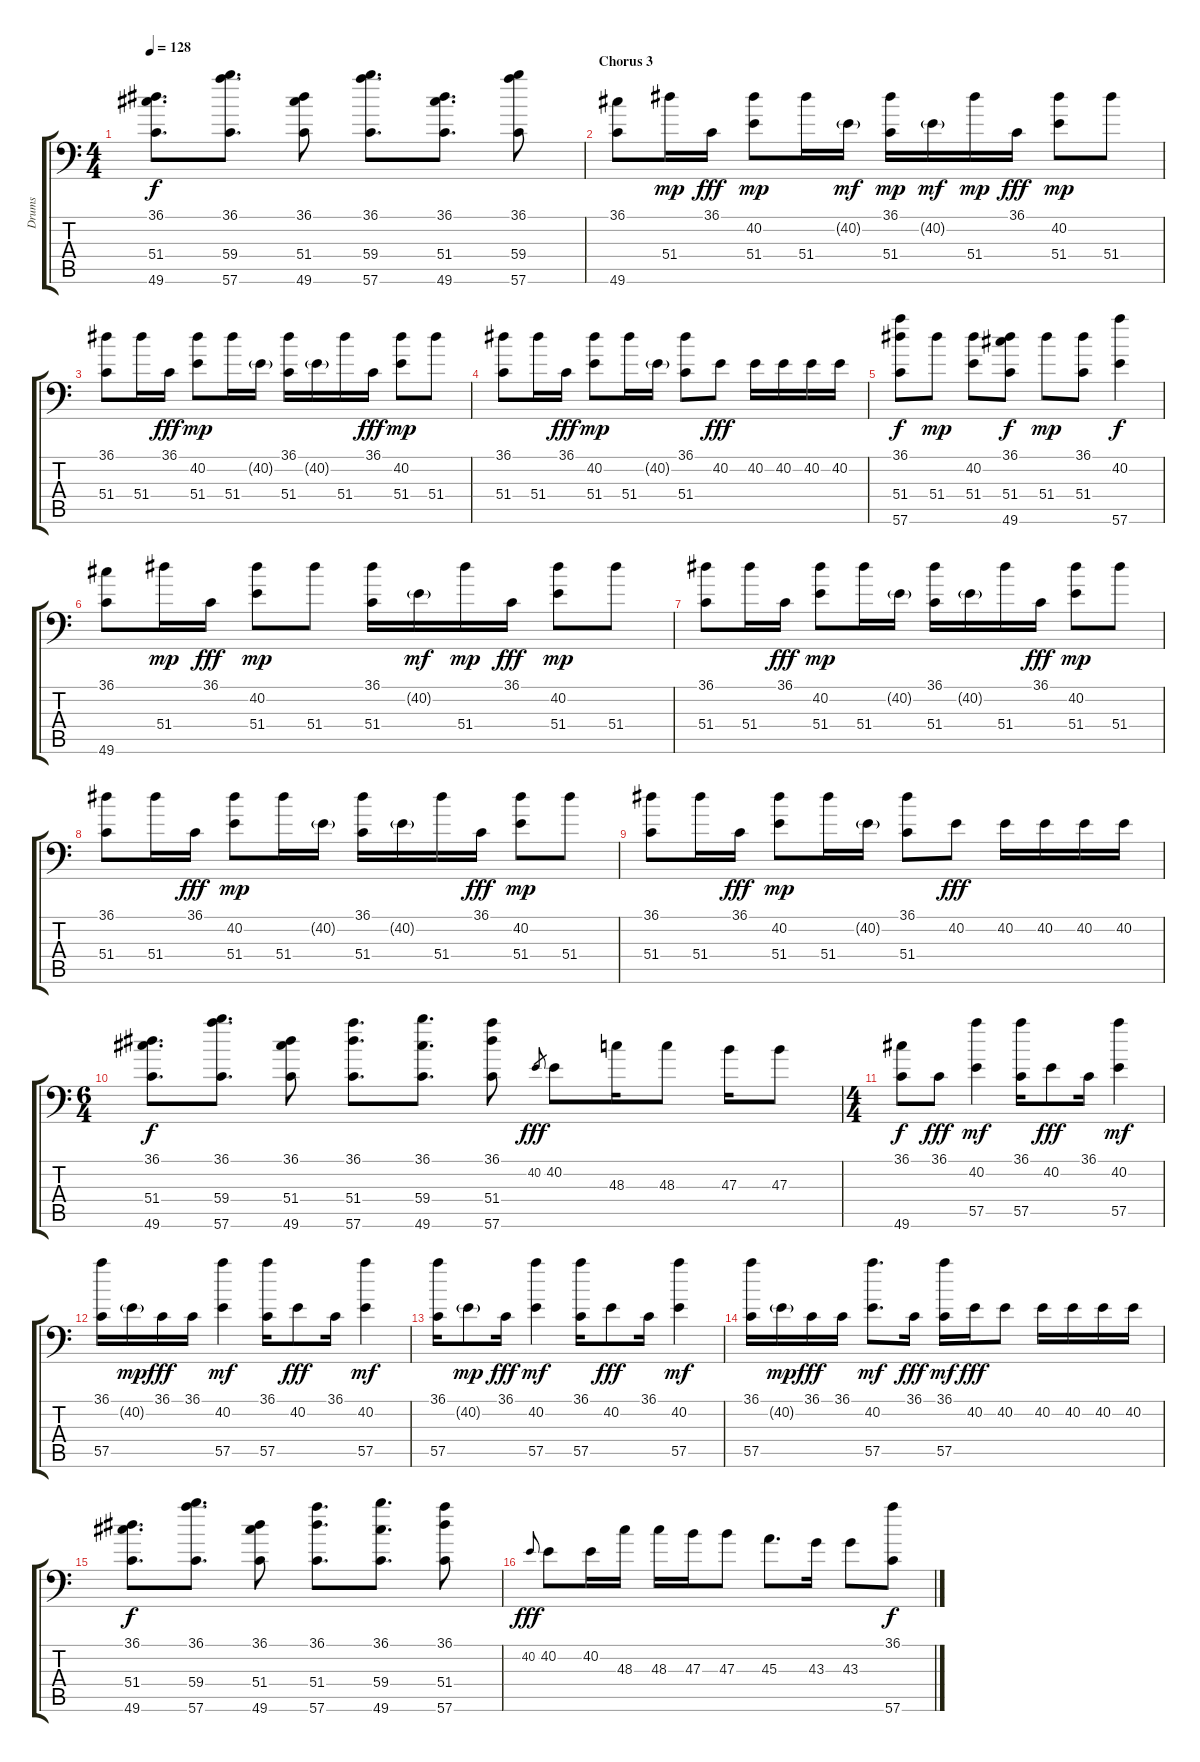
\track ("Drums" "Drums") {instrument acousticgrandpiano}
\staff {score tabs}
\tuning (C-1 C-1 C-1 C-1 C-1 C-1) {hide}
\ts (4 4)
\tempo 128
\clef f4
\ks c
(36.1 51.4 49.6).8{d dy f} (36.1 59.4 57.6).8{d} (36.1 51.4 49.6).8 (36.1 59.4 57.6).8{d} (36.1 51.4 49.6).8{d} (36.1 59.4 57.6).8 |
\section ("" "Chorus 3")
(36.1 49.6).8 51.4.16{dy mp} 36.1.16{dy fff} (40.2 51.4).8{dy mp} 51.4.16 40.2{g}.16{dy mf} (36.1 51.4).16{dy mp} 40.2{g}.16{dy mf} 51.4.16{dy mp} 36.1.16{dy fff} (40.2 51.4).8{dy mp} 51.4.8 |
(36.1 51.4).8 51.4.16 36.1.16{dy fff} (40.2 51.4).8{dy mp} 51.4.16 40.2{g}.16 (36.1 51.4).16 40.2{g}.16 51.4.16 36.1.16{dy fff} (40.2 51.4).8{dy mp} 51.4.8 |
(36.1 51.4).8 51.4.16 36.1.16{dy fff} (40.2 51.4).8{dy mp} 51.4.16 40.2{g}.16 (36.1 51.4).8 40.2.8{dy fff} 40.2.16 40.2.16 40.2.16 40.2.16 |
(36.1 51.4 57.6).8{dy f} 51.4.8{dy mp} (40.2 51.4).8 (36.1 51.4 49.6).8{dy f} 51.4.8{dy mp} (36.1 51.4).8 (40.2 57.6).4{dy f} |
(36.1 49.6).8 51.4.16{dy mp} 36.1.16{dy fff} (40.2 51.4).8{dy mp} 51.4.8 (36.1 51.4).16 40.2{g}.16{dy mf} 51.4.16{dy mp} 36.1.16{dy fff} (40.2 51.4).8{dy mp} 51.4.8 |
(36.1 51.4).8 51.4.16 36.1.16{dy fff} (40.2 51.4).8{dy mp} 51.4.16 40.2{g}.16 (36.1 51.4).16 40.2{g}.16 51.4.16 36.1.16{dy fff} (40.2 51.4).8{dy mp} 51.4.8 |
(36.1 51.4).8 51.4.16 36.1.16{dy fff} (40.2 51.4).8{dy mp} 51.4.16 40.2{g}.16 (36.1 51.4).16 40.2{g}.16 51.4.16 36.1.16{dy fff} (40.2 51.4).8{dy mp} 51.4.8 |
(36.1 51.4).8 51.4.16 36.1.16{dy fff} (40.2 51.4).8{dy mp} 51.4.16 40.2{g}.16 (36.1 51.4).8 40.2.8{dy fff} 40.2.16 40.2.16 40.2.16 40.2.16 |
\ts (6 4)
(36.1 51.4 49.6).8{d dy f} (36.1 59.4 57.6).8{d} (36.1 51.4 49.6).8 (36.1 51.4 57.6).8{d} (36.1 59.4 49.6).8{d} (36.1 51.4 57.6).8 40.2.8{gr dy fff} 40.2.8 48.3.16 48.3.8 47.3.16 47.3.8 |
\ts (4 4)
(36.1 49.6).8{dy f} 36.1.8{dy fff} (40.2 57.5).4{dy mf} (36.1 57.5).16 40.2.8{dy fff} 36.1.16 (40.2 57.5).4{dy mf} |
(36.1 57.5).16 40.2{g}.16{dy mp} 36.1.16{dy fff} 36.1.16 (40.2 57.5).4{dy mf} (36.1 57.5).16 40.2.8{dy fff} 36.1.16 (40.2 57.5).4{dy mf} |
(36.1 57.5).16 40.2{g}.8{dy mp} 36.1.16{dy fff} (40.2 57.5).4{dy mf} (36.1 57.5).16 40.2.8{dy fff} 36.1.16 (40.2 57.5).4{dy mf} |
(36.1 57.5).16 40.2{g}.16{dy mp} 36.1.16{dy fff} 36.1.16 (40.2 57.5).8{d dy mf} 36.1.16{dy fff} (36.1 57.5).16{dy mf} 40.2.16{dy fff} 40.2.8 40.2.16 40.2.16 40.2.16 40.2.16 |
(36.1 51.4 49.6).8{d dy f} (36.1 59.4 57.6).8{d} (36.1 51.4 49.6).8 (36.1 51.4 57.6).8{d} (36.1 59.4 49.6).8{d} (36.1 51.4 57.6).8 |
40.2.8{gr onbeat dy fff} 40.2.8 40.2.16 48.3.16 48.3.16 47.3.16 47.3.8 45.3.8{d} 43.3.16 43.3.8 (36.1 57.6).8{dy f}
